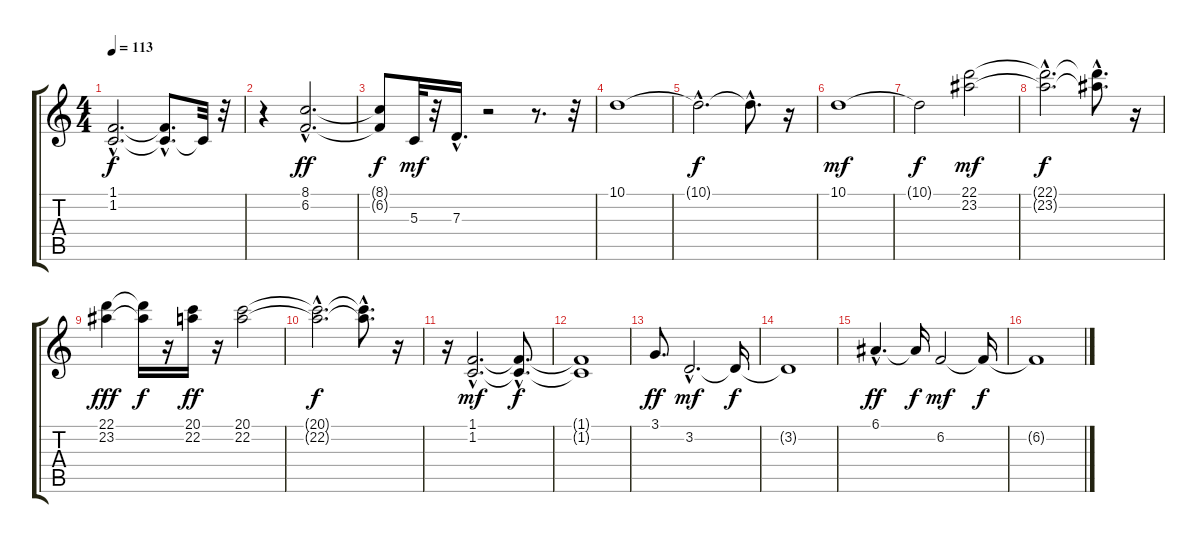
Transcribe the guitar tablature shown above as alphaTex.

\track "" {instrument pad2warm}
\staff {score tabs}
\tuning (E4 B3 G3 D3 A2 E2) {hide}
\ts (4 4)
\tempo 113
\clef g2
\ks c
(1.1{hac t} 1.2{hac t}).2{d dy f} (1.1{hac t} 1.2{hac t}).8{d} 1.2{t}.32 r.32 |
r.4 (8.1{hac} 6.2{hac}).2{d dy ff} |
(8.1{t} 6.2{t}).8{dy f} 5.3.32{dy mf} r.32 7.3{hac}.16{d} r.2 r.8{d} r.32 |
10.1.1 |
10.1{hac t}.2{d dy f} 10.1{hac t}.8{d} r.16 |
10.1.1{dy mf} |
10.1{t}.2{dy f} (22.1 23.2).2{dy mf} |
(22.1{hac t} 23.2{hac t}).2{d dy f} (22.1{hac t} 23.2{hac t}).8{d} r.16 |
(22.1 23.2).4{dy fff} (22.1{t} 23.2{t}).16{dy f} r.16 (20.1 22.2).16{dy ff} r.16 (20.1 22.2).2 |
(20.1{hac t} 22.2{hac t}).2{d dy f} (20.1{hac t} 22.2{hac t}).8{d} r.16 |
r.16 (1.1{hac} 1.2{hac}).2{d dy mf} (1.1{hac t} 1.2{hac t}).8{d dy f} |
(1.1{t} 1.2{t}).1 |
3.1.8{d dy ff} 3.2{hac}.2{d dy mf} 3.2{t}.16{dy f} |
3.2{t}.1 |
6.1{hac}.4{d dy ff} 6.1{t}.16{dy f} 6.2.2{dy mf} 6.2{t}.16{dy f} |
6.2{t}.1
